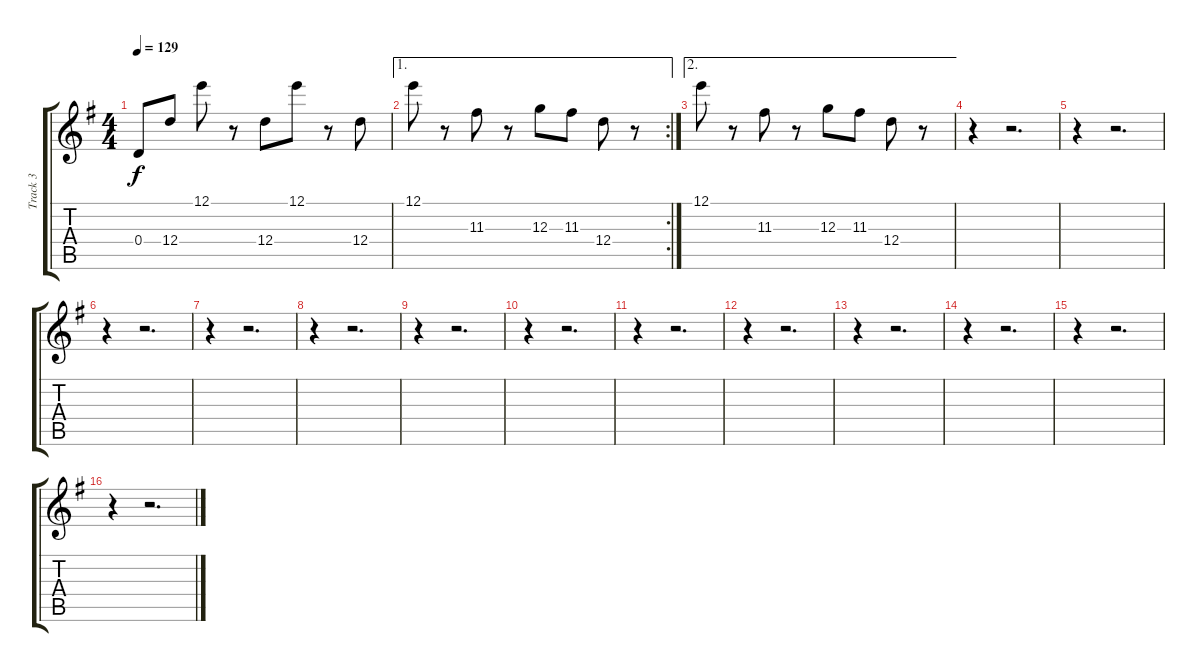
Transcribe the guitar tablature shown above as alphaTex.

\track ("Track 3" "Track 3") {instrument overdrivenguitar}
\staff {score tabs}
\tuning (E4 B3 G3 D3 A2 E2) {hide}
\ts (4 4)
\tempo 129
\clef g2
\ks g
0.4.8{dy f} 12.4.8 12.1.8 r.8 12.4.8 12.1.8 r.8 12.4.8 |
\ae 1
\rc 2
12.1.8 r.8 11.3.8 r.8 12.3.8 11.3.8 12.4.8 r.8 |
\ae 2
12.1.8 r.8 11.3.8 r.8 12.3.8 11.3.8 12.4.8 r.8 |
r.4 r.2{d} |
r.4 r.2{d} |
r.4 r.2{d} |
r.4 r.2{d} |
r.4 r.2{d} |
r.4 r.2{d} |
r.4 r.2{d} |
r.4 r.2{d} |
r.4 r.2{d} |
r.4 r.2{d} |
r.4 r.2{d} |
r.4 r.2{d} |
r.4 r.2{d}
